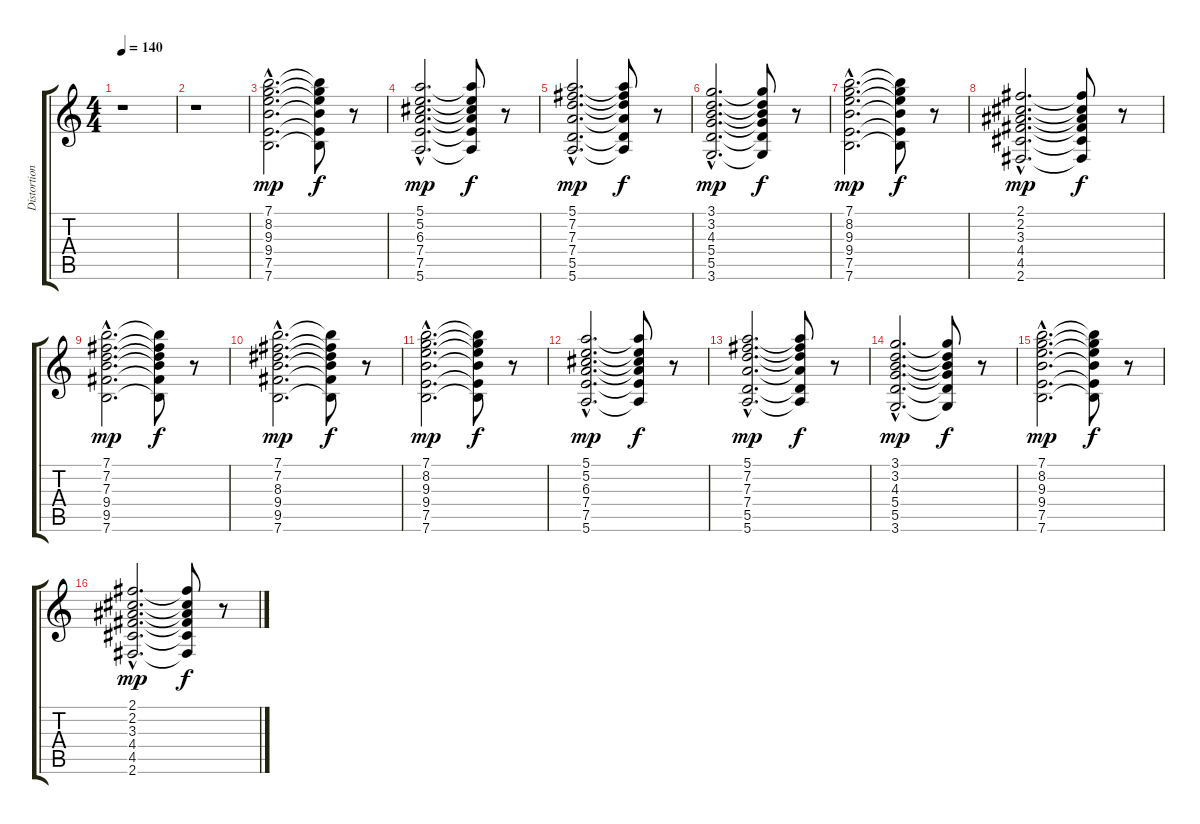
\track ("Distortion 2" "Distortion") {instrument distortionguitar}
\staff {score tabs}
\tuning (E4 B3 G3 D3 A2 E2) {hide}
\ts (4 4)
\tempo 140
\clef g2
\ks c
r.1{dy fff} |
r.1 |
(7.1{hac} 8.2{hac} 9.3{hac} 9.4{hac} 7.5{hac} 7.6{hac}).2{d dy mp} (7.1{t} 8.2{t} 9.3{t} 9.4{t} 7.5{t} 7.6{t}).8{dy f} r.8 |
(5.1{hac} 5.2{hac} 6.3{hac} 7.4{hac} 7.5{hac} 5.6{hac}).2{d dy mp} (5.1{t} 5.2{t} 6.3{t} 7.4{t} 7.5{t} 5.6{t}).8{dy f} r.8 |
(5.1{hac} 7.2{hac} 7.3{hac} 7.4{hac} 5.5{hac} 5.6{hac}).2{d dy mp} (5.1{t} 7.2{t} 7.3{t} 7.4{t} 5.5{t} 5.6{t}).8{dy f} r.8 |
(3.1{hac} 3.2{hac} 4.3{hac} 5.4{hac} 5.5{hac} 3.6{hac}).2{d dy mp} (3.1{t} 3.2{t} 4.3{t} 5.4{t} 5.5{t} 3.6{t}).8{dy f} r.8 |
(7.1{hac} 8.2{hac} 9.3{hac} 9.4{hac} 7.5{hac} 7.6{hac}).2{d dy mp} (7.1{t} 8.2{t} 9.3{t} 9.4{t} 7.5{t} 7.6{t}).8{dy f} r.8 |
(2.1{hac} 2.2{hac} 3.3{hac} 4.4{hac} 4.5{hac} 2.6{hac}).2{d dy mp} (2.1{t} 2.2{t} 3.3{t} 4.4{t} 4.5{t} 2.6{t}).8{dy f} r.8 |
(7.1{hac} 7.2{hac} 7.3{hac} 9.4{hac} 9.5{hac} 7.6{hac}).2{d dy mp} (7.1{t} 7.2{t} 7.3{t} 9.4{t} 9.5{t} 7.6{t}).8{dy f} r.8 |
(7.1{hac} 7.2{hac} 8.3{hac} 9.4{hac} 9.5{hac} 7.6{hac}).2{d dy mp} (7.1{t} 7.2{t} 8.3{t} 9.4{t} 9.5{t} 7.6{t}).8{dy f} r.8 |
(7.1{hac} 8.2{hac} 9.3{hac} 9.4{hac} 7.5{hac} 7.6{hac}).2{d dy mp} (7.1{t} 8.2{t} 9.3{t} 9.4{t} 7.5{t} 7.6{t}).8{dy f} r.8 |
(5.1{hac} 5.2{hac} 6.3{hac} 7.4{hac} 7.5{hac} 5.6{hac}).2{d dy mp} (5.1{t} 5.2{t} 6.3{t} 7.4{t} 7.5{t} 5.6{t}).8{dy f} r.8 |
(5.1{hac} 7.2{hac} 7.3{hac} 7.4{hac} 5.5{hac} 5.6{hac}).2{d dy mp} (5.1{t} 7.2{t} 7.3{t} 7.4{t} 5.5{t} 5.6{t}).8{dy f} r.8 |
(3.1{hac} 3.2{hac} 4.3{hac} 5.4{hac} 5.5{hac} 3.6{hac}).2{d dy mp} (3.1{t} 3.2{t} 4.3{t} 5.4{t} 5.5{t} 3.6{t}).8{dy f} r.8 |
(7.1{hac} 8.2{hac} 9.3{hac} 9.4{hac} 7.5{hac} 7.6{hac}).2{d dy mp} (7.1{t} 8.2{t} 9.3{t} 9.4{t} 7.5{t} 7.6{t}).8{dy f} r.8 |
(2.1{hac} 2.2{hac} 3.3{hac} 4.4{hac} 4.5{hac} 2.6{hac}).2{d dy mp} (2.1{t} 2.2{t} 3.3{t} 4.4{t} 4.5{t} 2.6{t}).8{dy f} r.8
